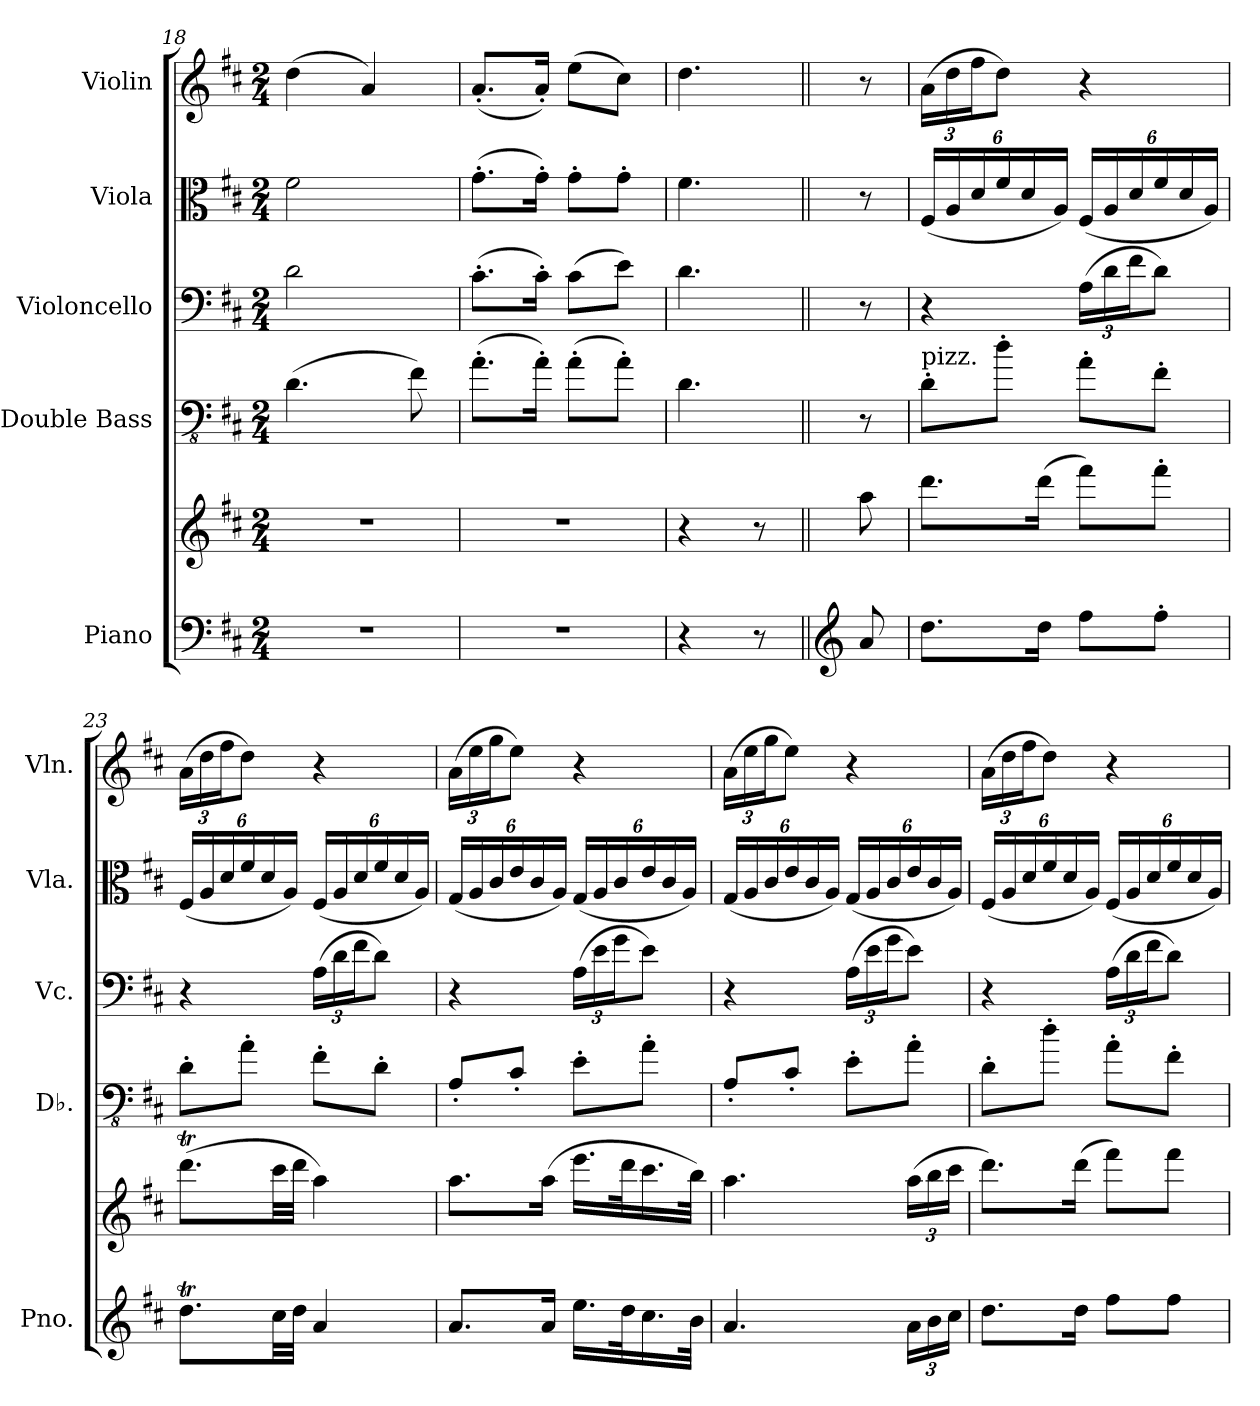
**kern	**kern	**kern	**kern	**kern	**kern
*part5	*part5	*part4	*part3	*part2	*part1
*staff6	*staff5	*staff4	*staff3	*staff2	*staff1
*I"Piano	*	*I"Double Bass	*I"Violoncello	*I"Viola	*I"Violin
*I'Pno.	*	*I'Db.	*I'Vc.	*I'Vla.	*I'Vln.
*clefF4	*clefG2	*clefFv4	*clefF4	*clefC3	*clefG2
*	*	*ITrd7c12	*	*	*
*k[f#c#]	*k[f#c#]	*k[f#c#]	*k[f#c#]	*k[f#c#]	*k[f#c#]
*M2/4	*M2/4	*M2/4	*M2/4	*M2/4	*M2/4
=18	=18	=18	=18	=18	=18
2r	2r	(4.DD\	2d\	2f#\	(4dd\
.	.	.	.	.	4a/)
.	.	8FF#\)	.	.	.
!!LO:LB:g=z
=19	=19	=19	=19	=19	=19
2r	2r	(8.AA'\L	(8.c#'\L	(8.g'\L	(8.a'/L
.	.	16AA'\Jk)	16c#'\Jk)	16g'\Jk)	16a'/Jk)
.	.	(8AA'\L	(8c#\L	8g'\L	(8ee\L
.	.	8AA'\J)	8e\J)	8g'\J	8cc#\J)
=20	=20	=20	=20	=20	=20
4r	4r	4.DD\	4.d\	4.f#\	4.dd\
8r	8r	.	.	.	.
=21||	=21||	=21||	=21||	=21||	=21||
*clefG2	*	*	*	*	*
8a/	8aa\	8r	8r	8r	8r
=22	=22	=22	=22	=22	=22
*	*	*	*	*Xbrackettup	*Xbrackettup
!	!	!LO:TX:a:t=pizz.	!	!	!
8.dd\L	8.ddd\L	8DD'\L	4r	(24F#/LL	(24a\LL
.	.	.	.	24A/	24dd\
.	.	.	.	24d/	24ff#\J
.	.	8D'\J	.	24f#/	8dd\J)
.	.	.	.	24d/	.
16dd\Jk	(16ddd\Jk	.	.	.	.
.	.	.	.	24A/JJ)	.
*	*	*	*Xbrackettup	*	*
8ff#\L	8fff#\L)	8AA'\L	(24A\LL	(24F#/LL	4r
.	.	.	24d\	24A/	.
.	.	.	24f#\J	24d/	.
8ff#'\J	8fff#'\J	8FF#'\J	8d\J)	24f#/	.
.	.	.	.	24d/	.
.	.	.	.	24A/JJ)	.
=23	=23	=23	=23	=23	=23
8.ddT\L	(8.dddT\L	8DD'\L	4r	(24F#/LL	(24a\LL
.	.	.	.	24A/	24dd\
.	.	.	.	24d/	24ff#\J
.	.	8AA'\J	.	24f#/	8dd\J)
.	.	.	.	24d/	.
32cc#\LL	32ccc#\LL	.	.	.	.
.	.	.	.	24A/JJ)	.
32dd\JJJ	32ddd\JJJ	.	.	.	.
4a/	4aa\)	8FF#'\L	(24A\LL	(24F#/LL	4r
.	.	.	24d\	24A/	.
.	.	.	24f#\J	24d/	.
.	.	8DD'\J	8d\J)	24f#/	.
.	.	.	.	24d/	.
.	.	.	.	24A/JJ)	.
!!LO:PB:g=z
=24	=24	=24	=24	=24	=24
8.a/L	8.aa\L	8AAA'/L	4r	(24G/LL	(24a\LL
.	.	.	.	24A/	24ee\
.	.	.	.	24c#/	24gg\J
.	.	8CC#'/J	.	24e/	8ee\J)
.	.	.	.	24c#/	.
16a/Jk	(16aa\Jk	.	.	.	.
.	.	.	.	24A/JJ)	.
16.ee\LL	16.eee\LL	8EE'\L	(24A\LL	(24G/LL	4r
.	.	.	24e\	24A/	.
.	.	.	24g\J	24c#/	.
32dd\K	32ddd\K	.	.	.	.
16.cc#\	16.ccc#\	8AA'\J	8e\J)	24e/	.
.	.	.	.	24c#/	.
.	.	.	.	24A/JJ)	.
32b\JJk	32bb\JJk)	.	.	.	.
=25	=25	=25	=25	=25	=25
4.a/	4.aa\	8AAA'/L	4r	(24G/LL	(24a\LL
.	.	.	.	24A/	24ee\
.	.	.	.	24c#/	24gg\J
.	.	8CC#'/J	.	24e/	8ee\J)
.	.	.	.	24c#/	.
.	.	.	.	24A/JJ)	.
.	.	8EE'\L	(24A\LL	(24G/LL	4r
.	.	.	24e\	24A/	.
.	.	.	24g\J	24c#/	.
*Xbrackettup	*Xbrackettup	*	*	*	*
24a\LL	(24aa\LL	8AA'\J	8e\J)	24e/	.
24b\	24bb\	.	.	24c#/	.
24cc#\JJ	24ccc#\JJ	.	.	24A/JJ)	.
=26	=26	=26	=26	=26	=26
8.dd\L	8.ddd\L)	8DD'\L	4r	(24F#/LL	(24a\LL
.	.	.	.	24A/	24dd\
.	.	.	.	24d/	24ff#\J
.	.	8D'\J	.	24f#/	8dd\J)
.	.	.	.	24d/	.
16dd\Jk	(16ddd\Jk	.	.	.	.
.	.	.	.	24A/JJ)	.
8ff#\L	8fff#\L)	8AA'\L	(24A\LL	(24F#/LL	4r
.	.	.	24d\	24A/	.
.	.	.	24f#\J	24d/	.
8ff#\J	8fff#\J	8FF#'\J	8d\J)	24f#/	.
.	.	.	.	24d/	.
.	.	.	.	24A/JJ)	.
=	=	=	=	=	=
*-	*-	*-	*-	*-	*-
